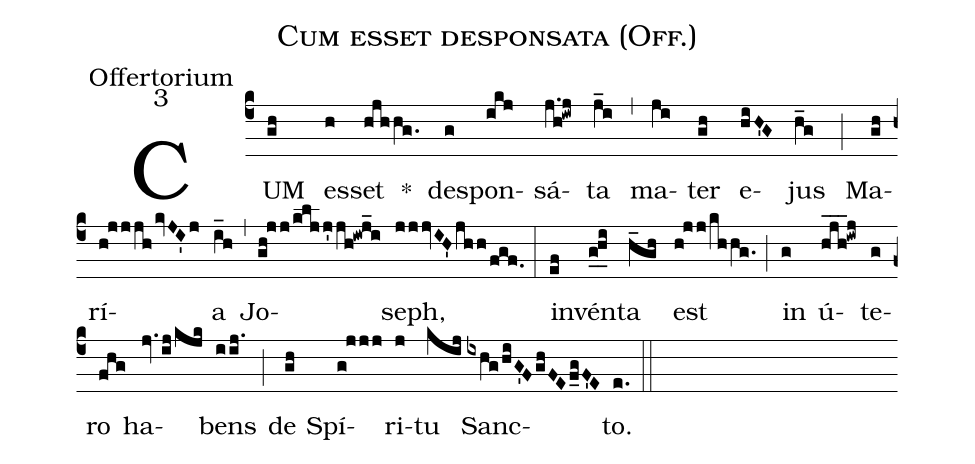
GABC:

name:Cum esset desponsata (Off.);
office-part:Offertorium;
mode:3;
%%
(c4) CUM(gh) es(h)set(hjhhg.) *() de(g)spon(ikj)sá(j.h!iwj)ta(j_i) (,) ma(ji)ter(gh) e(hiH'G)jus(h_g) (;) Ma(gh)rí(h!jjjh/kvJI'j)a(i_h) (,) Jo(gh!jj/kljj'jh!iwj_i)seph,(jjjvIH'/jhh/fgf.) (:)
in(ef)vén(g_0!h_i)ta(h_gh) est(h!jj/khhg.) (;) in(g) ú(hjh___!iwj)te(g)ro(fhg) ha(jv.ij/kjk)bens(iij.) (;) de(gh) Spí(g!jjj)ri(j)tu(kij) Sanc(ixhg/hiG'F/ghFE/f_gF'E)to.(e.) (::)
